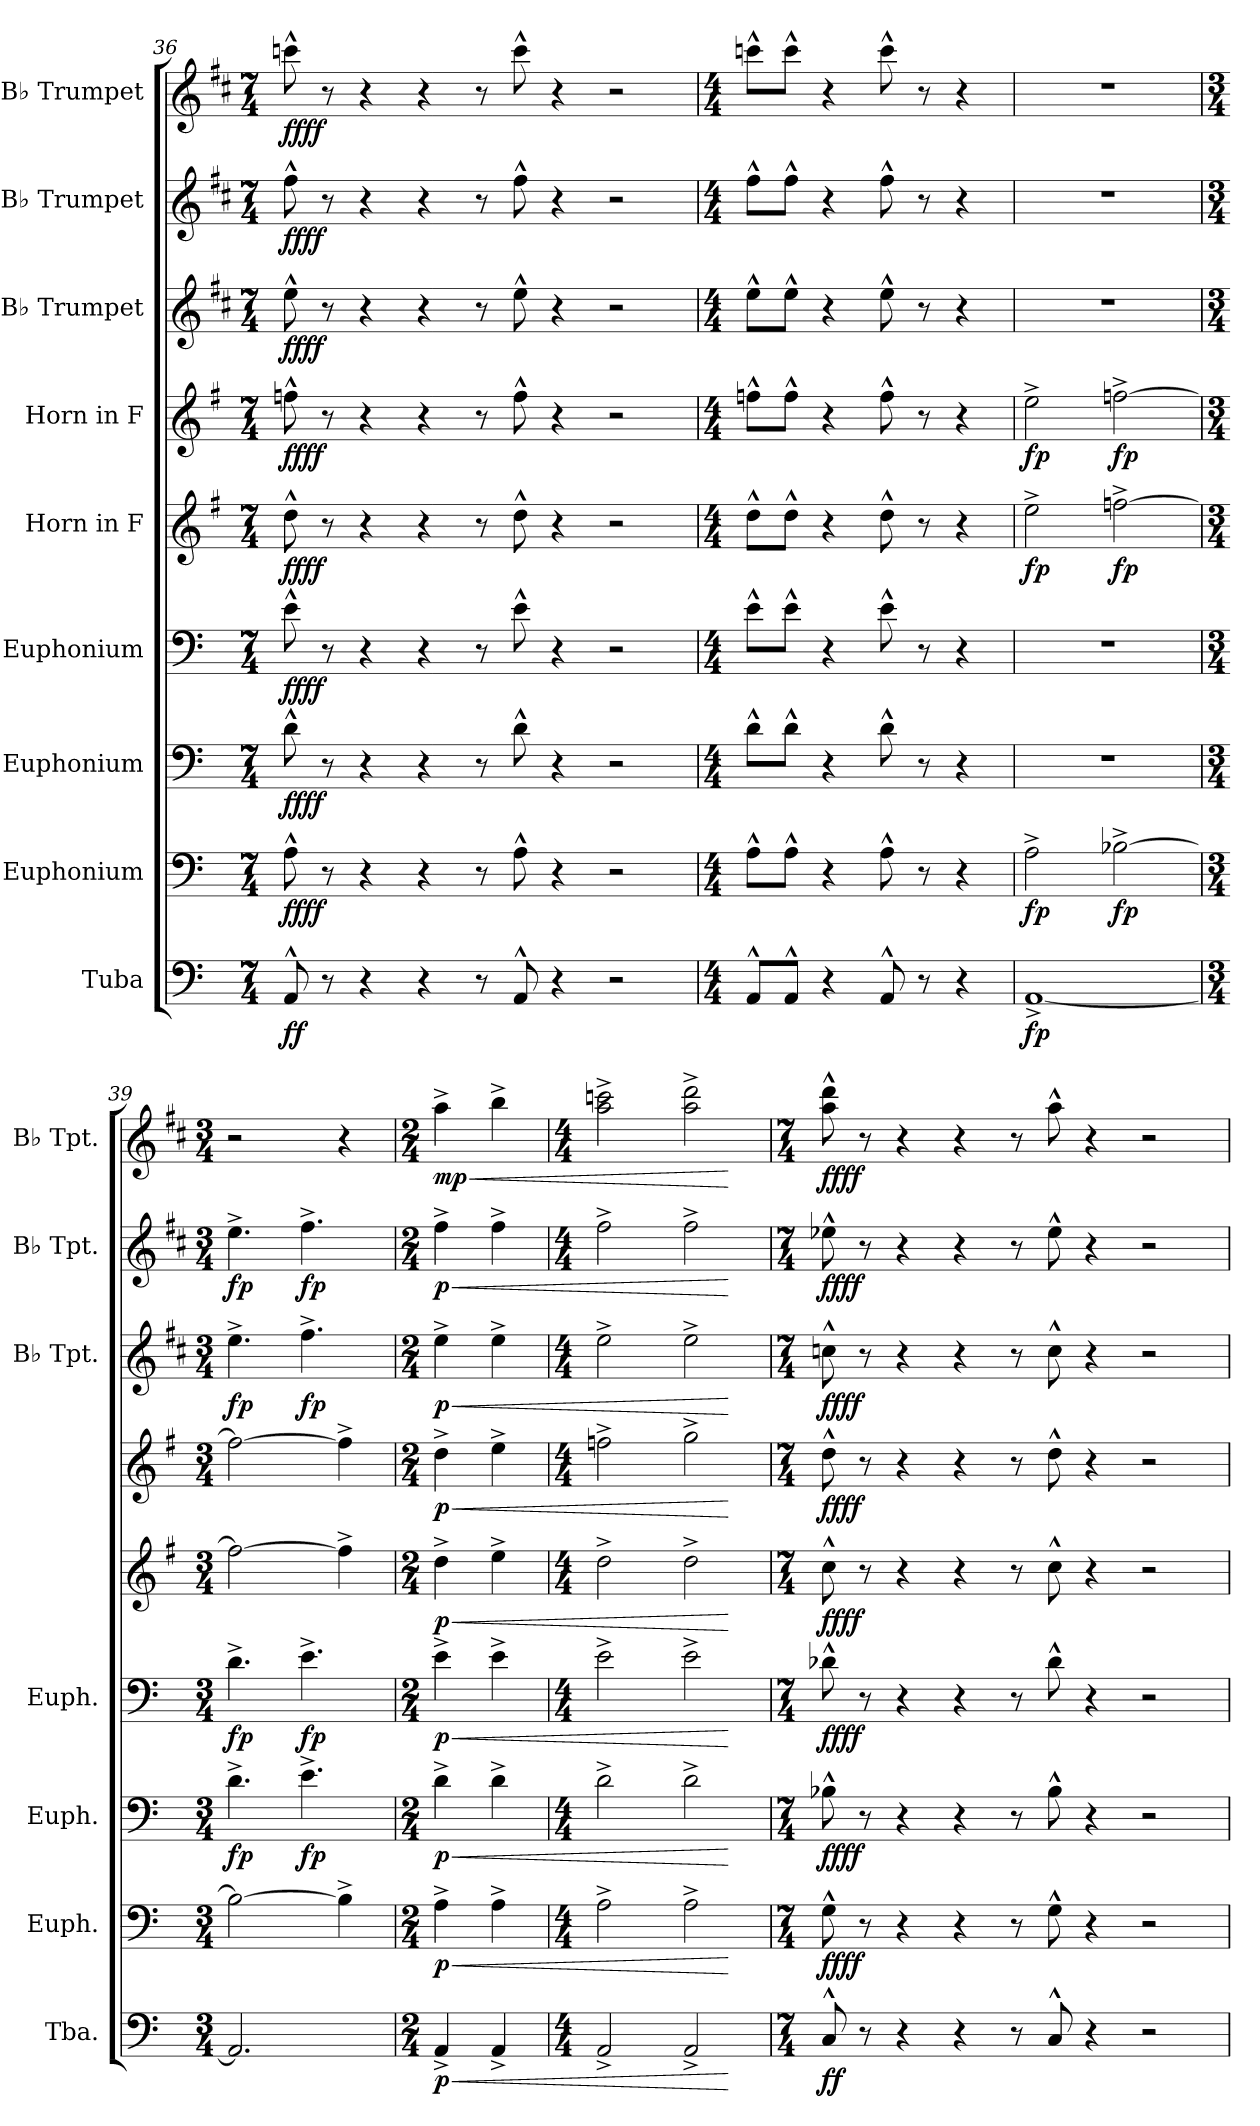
**kern	**dynam	**kern	**dynam	**kern	**dynam	**kern	**dynam	**kern	**dynam	**kern	**dynam	**kern	**dynam	**kern	**dynam	**kern	**dynam
*part9	*part9	*part8	*part8	*part7	*part7	*part6	*part6	*part5	*part5	*part4	*part4	*part3	*part3	*part2	*part2	*part1	*part1
*staff9	*staff9	*staff8	*staff8	*staff7	*staff7	*staff6	*staff6	*staff5	*staff5	*staff4	*staff4	*staff3	*staff3	*staff2	*staff2	*staff1	*staff1
*I"Tuba	*	*I"Euphonium	*	*I"Euphonium	*	*I"Euphonium	*	*I"Horn in F	*	*I"Horn in F	*	*I"B♭ Trumpet	*	*I"B♭ Trumpet	*	*I"B♭ Trumpet	*
*I'Tba.	*	*I'Euph.	*	*I'Euph.	*	*I'Euph.	*	*	*	*	*	*I'B♭ Tpt.	*	*I'B♭ Tpt.	*	*I'B♭ Tpt.	*
*clefF4	*	*clefF4	*	*clefF4	*	*clefF4	*	*clefG2	*	*clefG2	*	*clefG2	*	*clefG2	*	*clefG2	*
*	*	*	*	*	*	*	*	*ITrd4c7	*	*ITrd4c7	*	*ITrd1c2	*	*ITrd1c2	*	*ITrd1c2	*
*k[]	*	*k[]	*	*k[]	*	*k[]	*	*k[]	*	*k[]	*	*k[]	*	*k[]	*	*k[]	*
*M7/4	*	*M7/4	*	*M7/4	*	*M7/4	*	*M7/4	*	*M7/4	*	*M7/4	*	*M7/4	*	*M7/4	*
=36	=36	=36	=36	=36	=36	=36	=36	=36	=36	=36	=36	=36	=36	=36	=36	=36	=36
!	!LO:DY:b	!	!LO:DY:b	!	!	!	!	!	!	!	!	!	!	!	!	!	!
!	!	!	!LO:DY:n=1:b	!	!LO:DY:b	!	!	!	!	!	!	!	!	!	!	!	!
!	!	!	!	!	!LO:DY:n=1:b	!	!LO:DY:b	!	!	!	!	!	!	!	!	!	!
!	!	!	!	!	!	!	!LO:DY:n=1:b	!	!LO:DY:b	!	!	!	!	!	!	!	!
!	!	!	!	!	!	!	!	!	!LO:DY:n=1:b	!	!LO:DY:b	!	!	!	!	!	!
!	!	!	!	!	!	!	!	!	!	!	!LO:DY:n=1:b	!	!LO:DY:b	!	!	!	!
!	!	!	!	!	!	!	!	!	!	!	!	!	!LO:DY:n=1:b	!	!LO:DY:b	!	!
!	!	!	!	!	!	!	!	!	!	!	!	!	!	!	!LO:DY:n=1:b	!	!LO:DY:b
!	!	!	!	!	!	!	!	!	!	!	!	!	!	!	!	!	!LO:DY:n=1:b
8AA^^/	ff	8A^^\	ff ff	8d^^\	ff ff	8e^^\	ff ff	8g^^\	ff ff	8b-X^^\	ff ff	8dd^^\	ff ff	8ee^^\	ff ff	8bb-X^^\	ff ff
8r	.	8r	.	8r	.	8r	.	8r	.	8r	.	8r	.	8r	.	8r	.
4r	.	4r	.	4r	.	4r	.	4r	.	4r	.	4r	.	4r	.	4r	.
4r	.	4r	.	4r	.	4r	.	4r	.	4r	.	4r	.	4r	.	4r	.
8r	.	8r	.	8r	.	8r	.	8r	.	8r	.	8r	.	8r	.	8r	.
8AA^^/	.	8A^^\	.	8d^^\	.	8e^^\	.	8g^^\	.	8b-^^\	.	8dd^^\	.	8ee^^\	.	8bb-^^\	.
4r	.	4r	.	4r	.	4r	.	4r	.	4r	.	4r	.	4r	.	4r	.
2r	.	2r	.	2r	.	2r	.	2r	.	2r	.	2r	.	2r	.	2r	.
=37	=37	=37	=37	=37	=37	=37	=37	=37	=37	=37	=37	=37	=37	=37	=37	=37	=37
*M4/4	*	*M4/4	*	*M4/4	*	*M4/4	*	*M4/4	*	*M4/4	*	*M4/4	*	*M4/4	*	*M4/4	*
8AA^^/L	.	8A^^\L	.	8d^^\L	.	8e^^\L	.	8g^^\L	.	8b-X^^\L	.	8dd^^\L	.	8ee^^\L	.	8bb-X^^\L	.
8AA^^/J	.	8A^^\J	.	8d^^\J	.	8e^^\J	.	8g^^\J	.	8b-^^\J	.	8dd^^\J	.	8ee^^\J	.	8bb-^^\J	.
4r	.	4r	.	4r	.	4r	.	4r	.	4r	.	4r	.	4r	.	4r	.
8AA^^/	.	8A^^\	.	8d^^\	.	8e^^\	.	8g^^\	.	8b-^^\	.	8dd^^\	.	8ee^^\	.	8bb-^^\	.
8r	.	8r	.	8r	.	8r	.	8r	.	8r	.	8r	.	8r	.	8r	.
4r	.	4r	.	4r	.	4r	.	4r	.	4r	.	4r	.	4r	.	4r	.
=38	=38	=38	=38	=38	=38	=38	=38	=38	=38	=38	=38	=38	=38	=38	=38	=38	=38
!	!LO:DY:b	!	!LO:DY:b	!	!	!	!	!	!LO:DY:b	!	!LO:DY:b	!	!	!	!	!	!
[1AA^	fp	2A^\	fp	1r	.	1r	.	2a^\	fp	2a^\	fp	1r	.	1r	.	1r	.
!	!	!	!LO:DY:b	!	!	!	!	!	!LO:DY:b	!	!LO:DY:b	!	!	!	!	!	!
.	.	[2B-X^\	fp	.	.	.	.	[2b-X^\	fp	[2b-X^\	fp	.	.	.	.	.	.
=39	=39	=39	=39	=39	=39	=39	=39	=39	=39	=39	=39	=39	=39	=39	=39	=39	=39
*M3/4	*	*M3/4	*	*M3/4	*	*M3/4	*	*M3/4	*	*M3/4	*	*M3/4	*	*M3/4	*	*M3/4	*
!	!	!	!	!	!LO:DY:b	!	!LO:DY:b	!	!	!	!	!	!LO:DY:b	!	!LO:DY:b	!	!
2.AA/]	.	2B-\_	.	4.d^\	fp	4.d^\	fp	2b-\_	.	2b-\_	.	4.dd^\	fp	4.dd^\	fp	2r	.
!	!	!	!	!	!LO:DY:b	!	!LO:DY:b	!	!	!	!	!	!LO:DY:b	!	!LO:DY:b	!	!
.	.	.	.	4.e^\	fp	4.e^\	fp	.	.	.	.	4.ee^\	fp	4.ee^\	fp	.	.
.	.	4B-^\]	.	.	.	.	.	4b-^\]	.	4b-^\]	.	.	.	.	.	4r	.
!!LO:PB:g=z
=40	=40	=40	=40	=40	=40	=40	=40	=40	=40	=40	=40	=40	=40	=40	=40	=40	=40
*M2/4	*	*M2/4	*	*M2/4	*	*M2/4	*	*M2/4	*	*M2/4	*	*M2/4	*	*M2/4	*	*M2/4	*
!	!LO:HP:b	!	!LO:HP:b	!	!LO:HP:b	!	!LO:HP:b	!	!LO:HP:b	!	!LO:HP:b	!	!LO:HP:b	!	!LO:HP:b	!	!LO:HP:b
!	!LO:DY:n=1:b	!	!LO:DY:n=1:b	!	!LO:DY:n=1:b	!	!LO:DY:n=1:b	!	!LO:DY:n=1:b	!	!LO:DY:n=1:b	!	!LO:DY:n=1:b	!	!LO:DY:n=1:b	!	!LO:DY:n=1:b
4AA^/	< p	4A^\	< p	4d^\	< p	4e^\	< p	4g^\	< p	4g^\	< p	4dd^\	< p	4ee^\	< p	4gg^\	< mp
4AA^/	.	4A^\	.	4d^\	.	4e^\	.	4a^\	.	4a^\	.	4dd^\	.	4ee^\	.	4aa^\	.
=41	=41	=41	=41	=41	=41	=41	=41	=41	=41	=41	=41	=41	=41	=41	=41	=41	=41
*M4/4	*	*M4/4	*	*M4/4	*	*M4/4	*	*M4/4	*	*M4/4	*	*M4/4	*	*M4/4	*	*M4/4	*
2AA^/	.	2A^\	.	2d^\	.	2e^\	.	2g^\	.	2b-X^\	.	2dd^\	.	2ee^\	.	2gg\^ 2bb-X\^	.
2AA^/	.	2A^\	.	2d^\	.	2e^\	.	2g^\	.	2cc^\	.	2dd^\	.	2ee^\	.	2gg\^ 2ccc\^	.
.	[	.	[	.	[	.	[	.	[	.	[	.	[	.	[	.	[
=42	=42	=42	=42	=42	=42	=42	=42	=42	=42	=42	=42	=42	=42	=42	=42	=42	=42
*M7/4	*	*M7/4	*	*M7/4	*	*M7/4	*	*M7/4	*	*M7/4	*	*M7/4	*	*M7/4	*	*M7/4	*
!	!LO:DY:b	!	!LO:DY:b	!	!	!	!	!	!	!	!	!	!	!	!	!	!
!	!	!	!LO:DY:n=1:b	!	!LO:DY:b	!	!	!	!	!	!	!	!	!	!	!	!
!	!	!	!	!	!LO:DY:n=1:b	!	!LO:DY:b	!	!	!	!	!	!	!	!	!	!
!	!	!	!	!	!	!	!LO:DY:n=1:b	!	!LO:DY:b	!	!	!	!	!	!	!	!
!	!	!	!	!	!	!	!	!	!LO:DY:n=1:b	!	!LO:DY:b	!	!	!	!	!	!
!	!	!	!	!	!	!	!	!	!	!	!LO:DY:n=1:b	!	!LO:DY:b	!	!	!	!
!	!	!	!	!	!	!	!	!	!	!	!	!	!LO:DY:n=1:b	!	!LO:DY:b	!	!
!	!	!	!	!	!	!	!	!	!	!	!	!	!	!	!LO:DY:n=1:b	!	!LO:DY:b
!	!	!	!	!	!	!	!	!	!	!	!	!	!	!	!	!	!LO:DY:n=1:b
8C^^/	ff	8G^^\	ff ff	8B-X^^\	ff ff	8d-X^^\	ff ff	8f^^\	ff ff	8g^^\	ff ff	8b-X^^\	ff ff	8dd-X^^\	ff ff	8gg\^^ 8ccc\^^	ff ff
8r	.	8r	.	8r	.	8r	.	8r	.	8r	.	8r	.	8r	.	8r	.
4r	.	4r	.	4r	.	4r	.	4r	.	4r	.	4r	.	4r	.	4r	.
4r	.	4r	.	4r	.	4r	.	4r	.	4r	.	4r	.	4r	.	4r	.
8r	.	8r	.	8r	.	8r	.	8r	.	8r	.	8r	.	8r	.	8r	.
8C^^/	.	8G^^\	.	8B-^^\	.	8d-^^\	.	8f^^\	.	8g^^\	.	8b-^^\	.	8dd-^^\	.	8gg^^\	.
4r	.	4r	.	4r	.	4r	.	4r	.	4r	.	4r	.	4r	.	4r	.
2r	.	2r	.	2r	.	2r	.	2r	.	2r	.	2r	.	2r	.	2r	.
=	=	=	=	=	=	=	=	=	=	=	=	=	=	=	=	=	=
*-	*-	*-	*-	*-	*-	*-	*-	*-	*-	*-	*-	*-	*-	*-	*-	*-	*-
